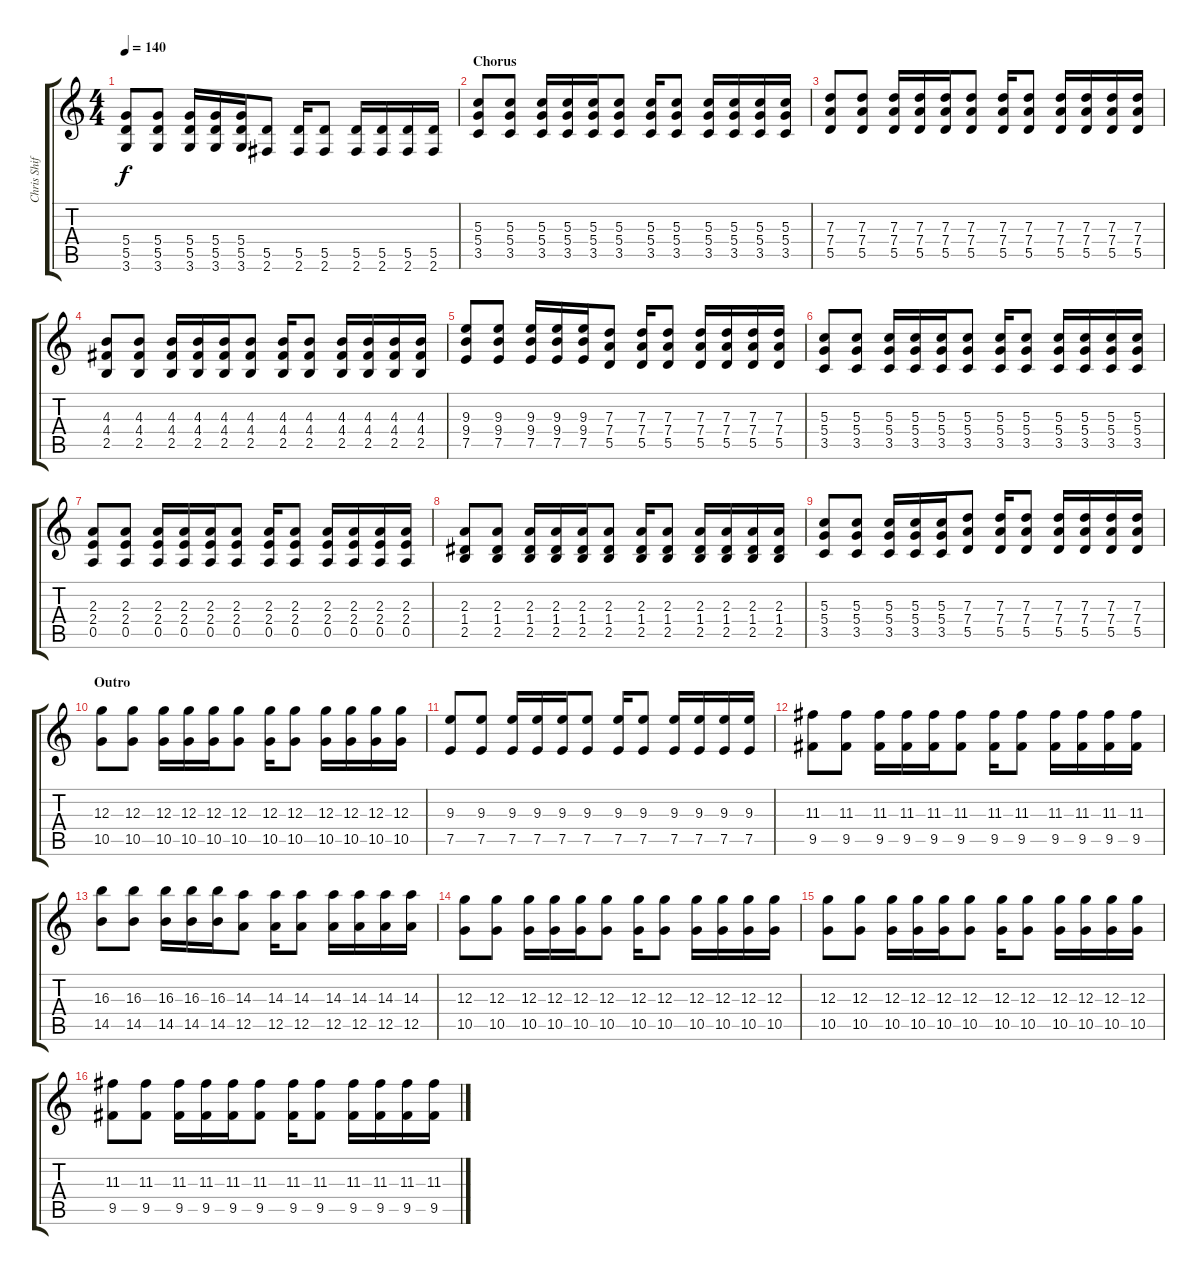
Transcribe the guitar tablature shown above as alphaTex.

\track ("Chris Shifflet" "Chris Shif") {instrument overdrivenguitar}
\staff {score tabs}
\tuning (E4 B3 G3 D3 A2 E2) {hide}
\ts (4 4)
\tempo 140
\clef g2
\ks c
(5.4 5.5 3.6).8{dy f} (5.4 5.5 3.6).8 (5.4 5.5 3.6).16 (5.4 5.5 3.6).16 (5.4 5.5 3.6).16 (5.5 2.6).8 (5.5 2.6).16 (5.5 2.6).8 (5.5 2.6).16 (5.5 2.6).16 (5.5 2.6).16 (5.5 2.6).16 |
\section ("" "Chorus")
(5.3 5.4 3.5).8 (5.3 5.4 3.5).8 (5.3 5.4 3.5).16 (5.3 5.4 3.5).16 (5.3 5.4 3.5).16 (5.3 5.4 3.5).8 (5.3 5.4 3.5).16 (5.3 5.4 3.5).8 (5.3 5.4 3.5).16 (5.3 5.4 3.5).16 (5.3 5.4 3.5).16 (5.3 5.4 3.5).16 |
(7.3 7.4 5.5).8 (7.3 7.4 5.5).8 (7.3 7.4 5.5).16 (7.3 7.4 5.5).16 (7.3 7.4 5.5).16 (7.3 7.4 5.5).8 (7.3 7.4 5.5).16 (7.3 7.4 5.5).8 (7.3 7.4 5.5).16 (7.3 7.4 5.5).16 (7.3 7.4 5.5).16 (7.3 7.4 5.5).16 |
(4.3 4.4 2.5).8 (4.3 4.4 2.5).8 (4.3 4.4 2.5).16 (4.3 4.4 2.5).16 (4.3 4.4 2.5).16 (4.3 4.4 2.5).8 (4.3 4.4 2.5).16 (4.3 4.4 2.5).8 (4.3 4.4 2.5).16 (4.3 4.4 2.5).16 (4.3 4.4 2.5).16 (4.3 4.4 2.5).16 |
(9.3 9.4 7.5).8 (9.3 9.4 7.5).8 (9.3 9.4 7.5).16 (9.3 9.4 7.5).16 (9.3 9.4 7.5).16 (7.3 7.4 5.5).8 (7.3 7.4 5.5).16 (7.3 7.4 5.5).8 (7.3 7.4 5.5).16 (7.3 7.4 5.5).16 (7.3 7.4 5.5).16 (7.3 7.4 5.5).16 |
(5.3 5.4 3.5).8 (5.3 5.4 3.5).8 (5.3 5.4 3.5).16 (5.3 5.4 3.5).16 (5.3 5.4 3.5).16 (5.3 5.4 3.5).8 (5.3 5.4 3.5).16 (5.3 5.4 3.5).8 (5.3 5.4 3.5).16 (5.3 5.4 3.5).16 (5.3 5.4 3.5).16 (5.3 5.4 3.5).16 |
(2.3 2.4 0.5).8 (2.3 2.4 0.5).8 (2.3 2.4 0.5).16 (2.3 2.4 0.5).16 (2.3 2.4 0.5).16 (2.3 2.4 0.5).8 (2.3 2.4 0.5).16 (2.3 2.4 0.5).8 (2.3 2.4 0.5).16 (2.3 2.4 0.5).16 (2.3 2.4 0.5).16 (2.3 2.4 0.5).16 |
(2.3 1.4 2.5).8 (2.3 1.4 2.5).8 (2.3 1.4 2.5).16 (2.3 1.4 2.5).16 (2.3 1.4 2.5).16 (2.3 1.4 2.5).8 (2.3 1.4 2.5).16 (2.3 1.4 2.5).8 (2.3 1.4 2.5).16 (2.3 1.4 2.5).16 (2.3 1.4 2.5).16 (2.3 1.4 2.5).16 |
(5.3 5.4 3.5).8 (5.3 5.4 3.5).8 (5.3 5.4 3.5).16 (5.3 5.4 3.5).16 (5.3 5.4 3.5).16 (7.3 7.4 5.5).8 (7.3 7.4 5.5).16 (7.3 7.4 5.5).8 (7.3 7.4 5.5).16 (7.3 7.4 5.5).16 (7.3 7.4 5.5).16 (7.3 7.4 5.5).16 |
\section ("" "Outro")
(12.3 10.5).8 (12.3 10.5).8 (12.3 10.5).16 (12.3 10.5).16 (12.3 10.5).16 (12.3 10.5).8 (12.3 10.5).16 (12.3 10.5).8 (12.3 10.5).16 (12.3 10.5).16 (12.3 10.5).16 (12.3 10.5).16 |
(9.3 7.5).8 (9.3 7.5).8 (9.3 7.5).16 (9.3 7.5).16 (9.3 7.5).16 (9.3 7.5).8 (9.3 7.5).16 (9.3 7.5).8 (9.3 7.5).16 (9.3 7.5).16 (9.3 7.5).16 (9.3 7.5).16 |
(11.3 9.5).8 (11.3 9.5).8 (11.3 9.5).16 (11.3 9.5).16 (11.3 9.5).16 (11.3 9.5).8 (11.3 9.5).16 (11.3 9.5).8 (11.3 9.5).16 (11.3 9.5).16 (11.3 9.5).16 (11.3 9.5).16 |
(16.3 14.5).8 (16.3 14.5).8 (16.3 14.5).16 (16.3 14.5).16 (16.3 14.5).16 (14.3 12.5).8 (14.3 12.5).16 (14.3 12.5).8 (14.3 12.5).16 (14.3 12.5).16 (14.3 12.5).16 (14.3 12.5).16 |
(12.3 10.5).8 (12.3 10.5).8 (12.3 10.5).16 (12.3 10.5).16 (12.3 10.5).16 (12.3 10.5).8 (12.3 10.5).16 (12.3 10.5).8 (12.3 10.5).16 (12.3 10.5).16 (12.3 10.5).16 (12.3 10.5).16 |
(12.3 10.5).8 (12.3 10.5).8 (12.3 10.5).16 (12.3 10.5).16 (12.3 10.5).16 (12.3 10.5).8 (12.3 10.5).16 (12.3 10.5).8 (12.3 10.5).16 (12.3 10.5).16 (12.3 10.5).16 (12.3 10.5).16 |
(11.3 9.5).8 (11.3 9.5).8 (11.3 9.5).16 (11.3 9.5).16 (11.3 9.5).16 (11.3 9.5).8 (11.3 9.5).16 (11.3 9.5).8 (11.3 9.5).16 (11.3 9.5).16 (11.3 9.5).16 (11.3 9.5).16
